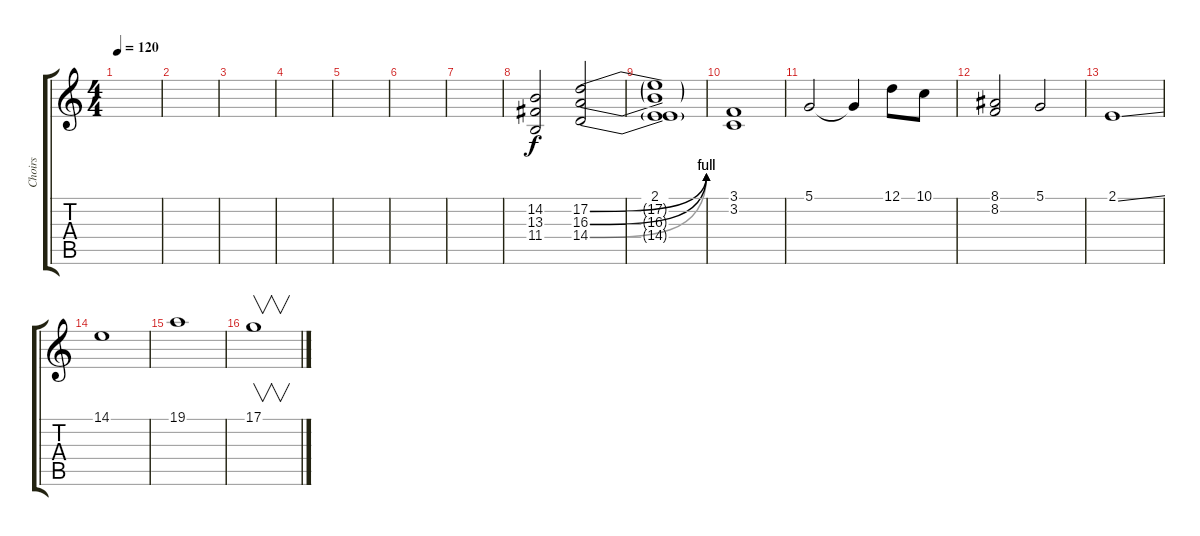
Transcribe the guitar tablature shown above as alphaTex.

\track ("Choirs" "Choirs") {instrument pad4choir}
\staff {score tabs}
\tuning (D4 A3 F3 C3 G2 C2) {hide}
\ts (4 4)
\tempo 120
\clef g2
\ks c
|
|
|
|
|
|
|
(14.2 13.3 11.4).2 (17.2{be (bend 0 0 60 4)} 16.3{be (bend 0 0 60 4)} 14.4{be (bend 0 0 60 4)}).2 |
(2.1 17.2{t} 16.3{t} 14.4{t}).1 |
(3.1 3.2).1 |
5.1.2 5.1{t}.4 12.1.8 10.1.8 |
(8.1 8.2).2 5.1.2 |
2.1{ss}.1 |
14.1.1 |
19.1.1 |
17.1.1{v}
